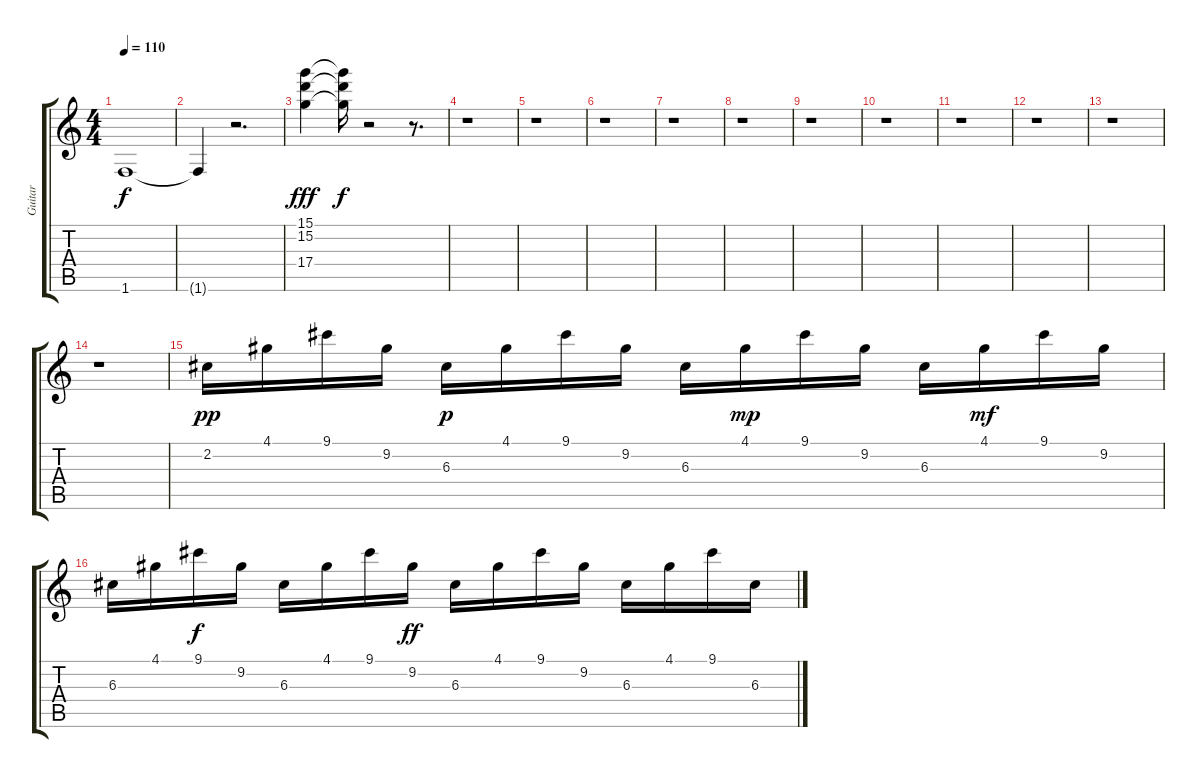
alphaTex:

\track ("Guitar" "Guitar") {instrument electricguitarclean}
\staff {score tabs}
\tuning (E4 B3 G3 D3 A2 E2) {hide}
\ts (4 4)
\tempo 110
\clef g2
\ks c
1.6{t}.1{dy f} |
1.6{t}.4 r.2{d} |
(15.1 15.2 17.4).4{dy fff} (15.1{t} 15.2{t} 17.4{t}).16{dy f} r.2 r.8{d} |
r.1 |
r.1 |
r.1 |
r.1 |
r.1 |
r.1 |
r.1 |
r.1 |
r.1 |
r.1 |
r.1 |
2.2.16{dy pp} 4.1.16 9.1.16 9.2.16 6.3.16{dy p} 4.1.16 9.1.16 9.2.16 6.3.16 4.1.16{dy mp} 9.1.16 9.2.16 6.3.16 4.1.16{dy mf} 9.1.16 9.2.16 |
6.3.16 4.1.16 9.1.16{dy f} 9.2.16 6.3.16 4.1.16 9.1.16 9.2.16{dy ff} 6.3.16 4.1.16 9.1.16 9.2.16 6.3.16 4.1.16 9.1.16 6.3.16
